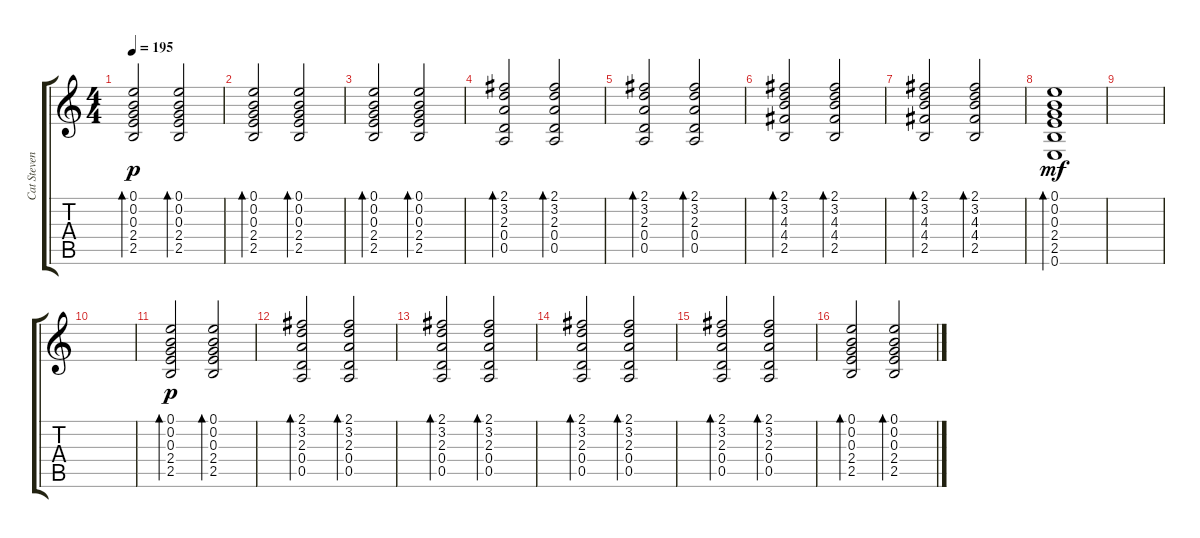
\track ("Cat Stevens,guitar" "Cat Steven") {instrument acousticguitarsteel}
\staff {score tabs}
\tuning (E4 B3 G3 D3 A2 E2) {hide}
\ts (4 4)
\tempo 195
\clef g2
\ks c
(0.1 0.2 0.3 2.4 2.5).2{bd 120 dy p} (0.1 0.2 0.3 2.4 2.5).2{bd 120} |
(0.1 0.2 0.3 2.4 2.5).2{bd 120} (0.1 0.2 0.3 2.4 2.5).2{bd 120} |
(0.1 0.2 0.3 2.4 2.5).2{bd 120} (0.1 0.2 0.3 2.4 2.5).2{bd 120} |
(2.1 3.2 2.3 0.4 0.5).2{bd 120} (2.1 3.2 2.3 0.4 0.5).2{bd 120} |
(2.1 3.2 2.3 0.4 0.5).2{bd 120} (2.1 3.2 2.3 0.4 0.5).2{bd 120} |
(2.1 3.2 4.3 4.4 2.5).2{bd 120} (2.1 3.2 4.3 4.4 2.5).2{bd 120} |
(2.1 3.2 4.3 4.4 2.5).2{bd 120} (2.1 3.2 4.3 4.4 2.5).2{bd 120} |
(0.1 0.2 0.3 2.4 2.5 0.6).1{bd 240 dy mf} |
|
|
(0.1 0.2 0.3 2.4 2.5).2{bd 120 dy p} (0.1 0.2 0.3 2.4 2.5).2{bd 120} |
(2.1 3.2 2.3 0.4 0.5).2{bd 120} (2.1 3.2 2.3 0.4 0.5).2{bd 120} |
(2.1 3.2 2.3 0.4 0.5).2{bd 120} (2.1 3.2 2.3 0.4 0.5).2{bd 120} |
(2.1 3.2 2.3 0.4 0.5).2{bd 120} (2.1 3.2 2.3 0.4 0.5).2{bd 120} |
(2.1 3.2 2.3 0.4 0.5).2{bd 120} (2.1 3.2 2.3 0.4 0.5).2{bd 120} |
(0.1 0.2 0.3 2.4 2.5).2{bd 120} (0.1 0.2 0.3 2.4 2.5).2{bd 120}
